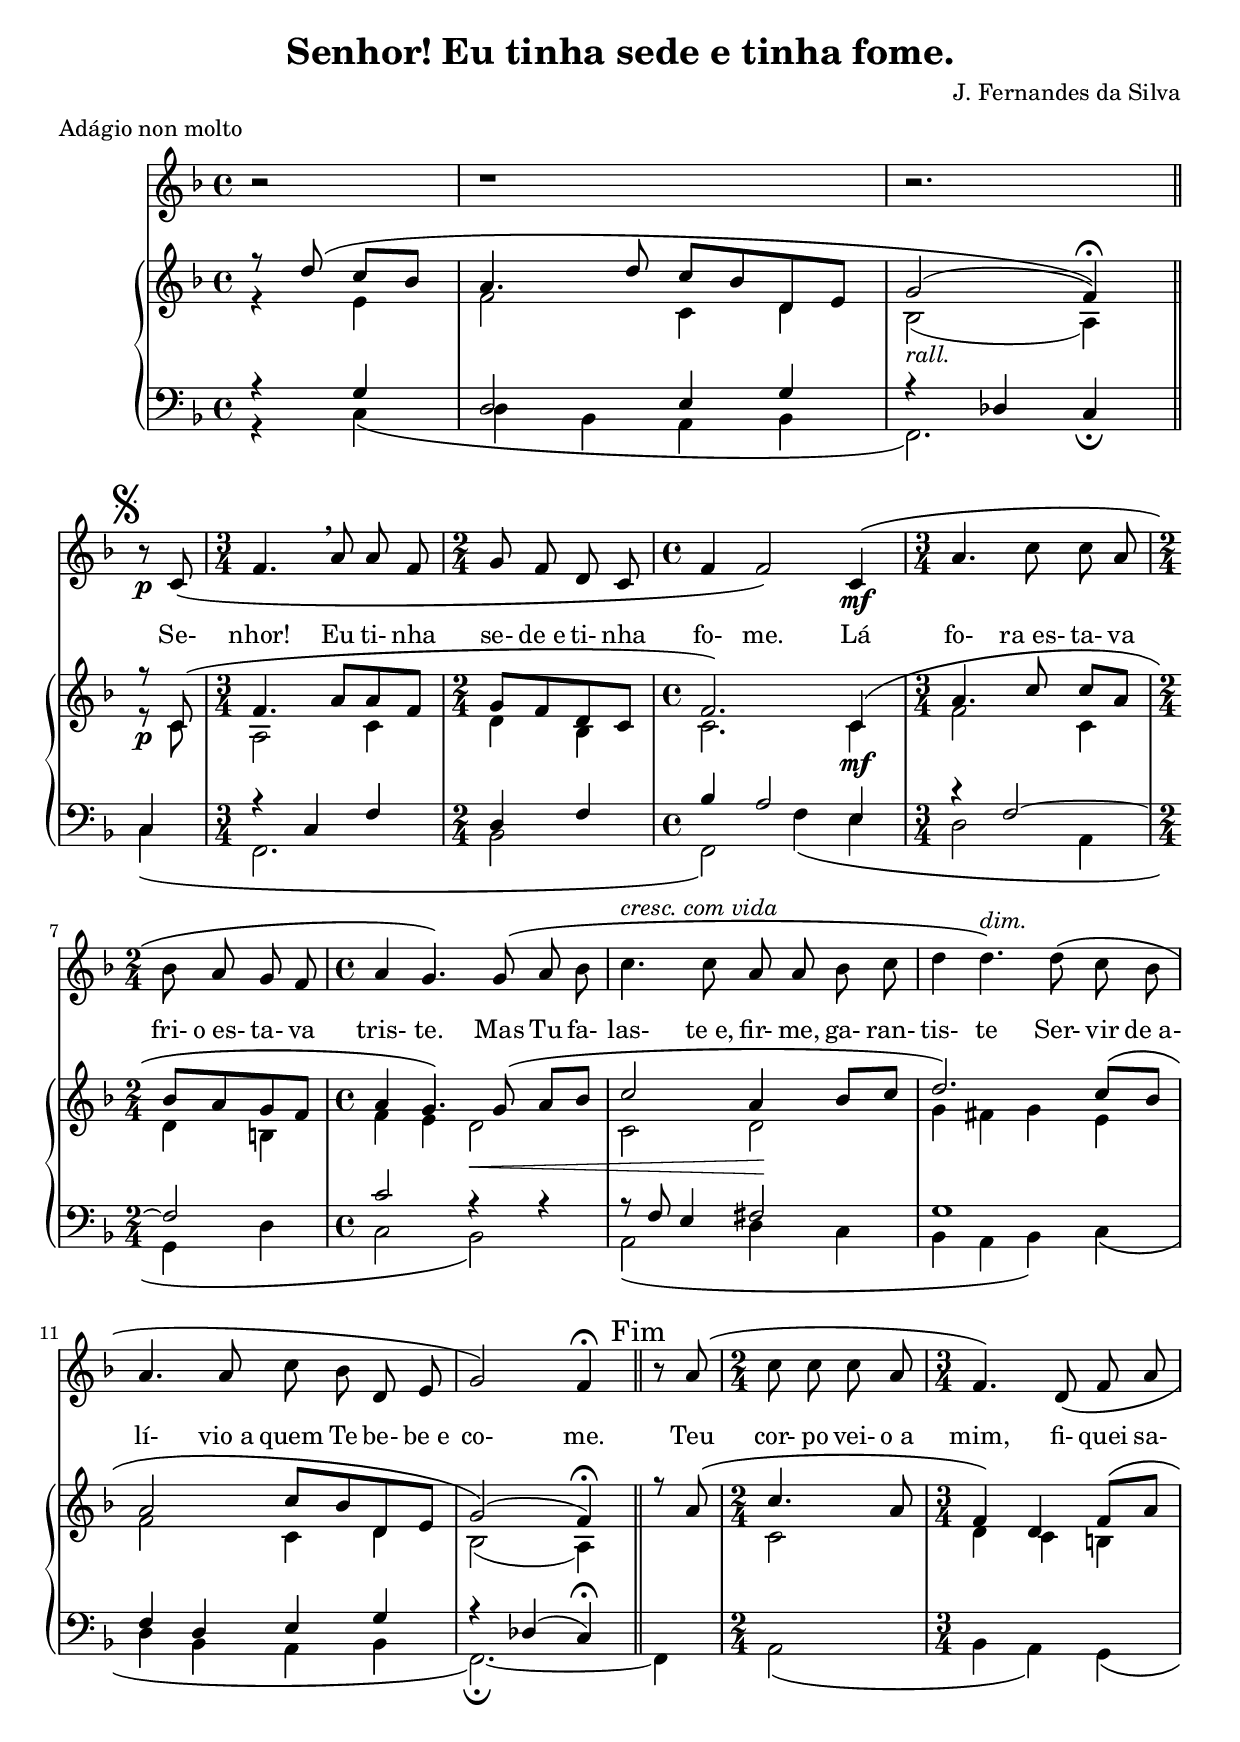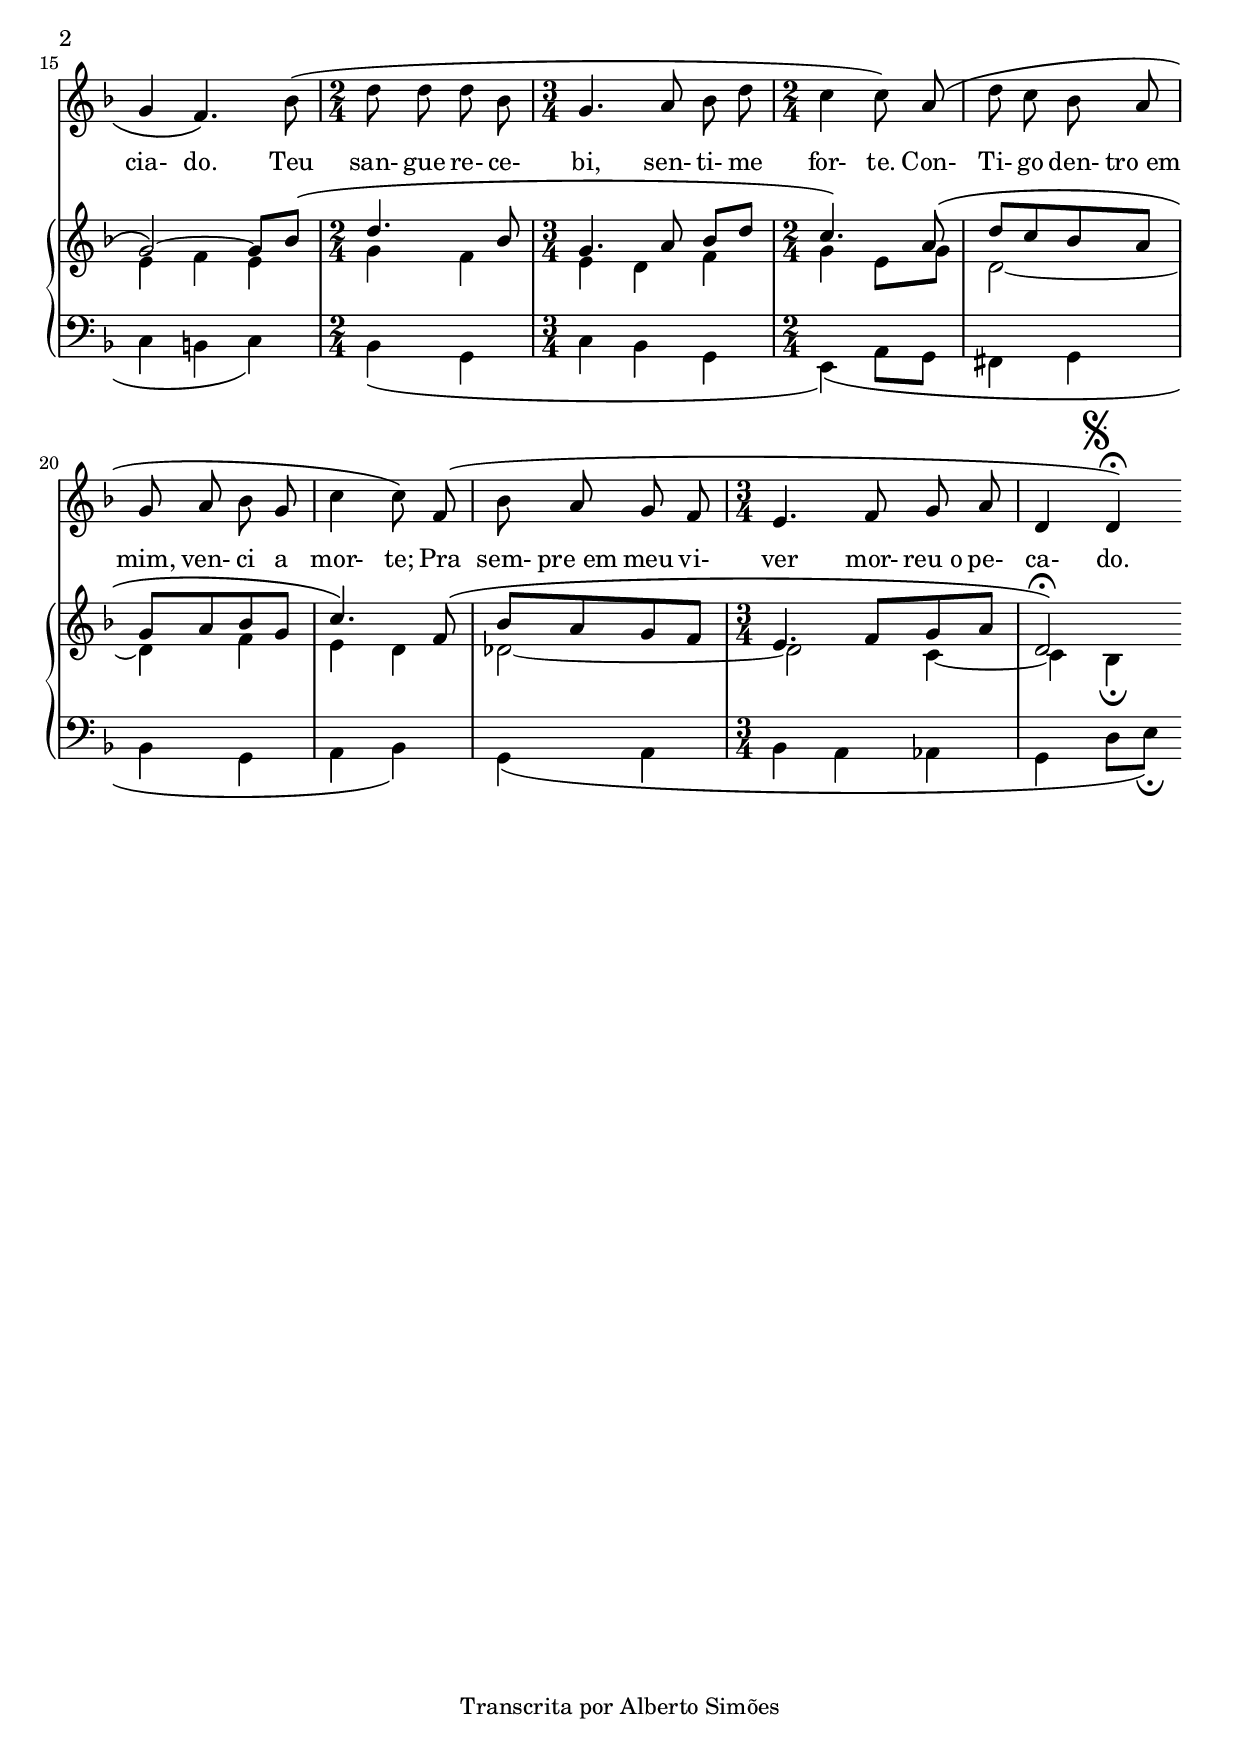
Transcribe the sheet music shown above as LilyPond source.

\version "2.14.0"

\header {
  title = "Senhor! Eu tinha sede e tinha fome."
  composer = "J. Fernandes da Silva"
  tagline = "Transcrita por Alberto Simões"

  ocasioes = "comunhao"
  seccao   = "comunhao"

  meter = "Adágio non molto"
}

%%%% Revista 4

global = {
  \key f \major
  \time 4/4
}

melody = \relative c' {
  \autoBeamOff
  \global
  \clef treble

  \partial 4*2 r2
  r1
  r2. \bar "||"\break \mark \markup { \musicglyph #"scripts.segno" } r8_\p c\(

  \time 3/8
  f4. \breathe a8 a f
  \time 2/4
  g f d c
  \time 4/4
  f4 f2\) c4\(\mf
  \time 3/4
  a'4. c8 c a

  \time 2/4
  bes8 a g f
  \time 4/4
  a4 g4.\) g8\( a bes
  c4.^\markup{\italic{cresc. com vida}} c8 a a bes c
  d4 d4.\) ^\markup{\italic{dim.}}d8\( c bes

  a4. a8 c bes d, e
  g2\) f4\fermata \mark "Fim" \bar "|." r8 a\(
  \time 2/4
  c c c a
  \time 3/4
  f4.\) d8\( f a

  %% page 2

  g4 f4.\) bes8\(
  \time 2/4
  d d d bes
  \time 3/4
  g4. a8 bes d
  \time 2/4
  c4 c8\) a\(
  d c bes a

  g a bes g
  c4 c8\) f,\(
  bes a g f
  \time 3/4
  e4. f8 g a
  d,4   \mark \markup { \musicglyph #"scripts.segno" } d\)\fermata

}

text = \lyricmode {
  Se- nhor!
  Eu ti- nha se- de_e ti- nha fo- me.
  Lá fo- ra_es- ta- va fri- o_es- ta- va tris- te.
  Mas Tu fa- las- te_e, fir- me, ga- ran- tis- te
  Ser- vir de_a- lí- vio_a quem Te be- be_e co- me.

  Teu cor- po vei- o_a mim, fi- quei sa- cia- do.
  Teu san- gue re- ce- bi, sen- ti- me for- te.
  Con- Ti- go den- tro_em mim, ven- ci a mor- te;
  Pra sem- pre_em meu vi- ver mor- reu_o pe- ca- do.
}

upperA = \relative c'' {
  \partial 4*2 r8 d8\( c[ bes]
  a4. d8 c[ bes d, e] g2( f4)\)\fermata r8 c\(
  \time 3/4
  f4. a8[ a f]
  \time 2/4
  g8[ f d c]
  \time 4/4
  f2.\) c4\(
  \time 3/4
  a'4. c8 c[ a]

  \time 2/4
  bes8[ a g f]
  \time 4/4
  a4 g4.\) g8\( a[ bes]
  c2 a4 bes8[ c]
  d2.\) c8[\( bes]
  
  a2 c8[ bes d, e]
  g2\)( f4)\fermata \bar "||" r8 a\(
  \time 2/4
  c4. a8
  \time 3/4
  f4\) d f8[\( a]

  %% page 2 

  g2\)~ g8[ bes]\(
  \time 2/4
  d4. bes8
  \time 3/4
  g4. a8 bes[ d]
  \time 2/4
  c4.\) a8\(
  d[ c bes a]
  g[ a bes g]
  c4.\) f,8\(
  bes[ a g f]
  \time 3/4
  e4. f8[ g a]
  d,2\)\fermata
}

upperB = \relative c' {
  \partial 4*2 r4 e
  f2 c4 d
  bes2(_\markup{\italic{rall.}} a4) r8_\p c
  \time 3/4
  a2 c4
  \time 2/4
  d bes
  \time 4/4
  c2. c4_\mf
  \time 3/4
  f2 c4

  \time 2/4
  d4 b
  \time 4/4
  f' e d2\<
  c d\!
  g4 fis g e
  f2 c4 d
  bes2( a4) \bar "||" s4 
  \time 2/4
  c2
  \time 3/4
  d4 c b

  %% page 2

  e4 f e
  \time 2/4
  g f
  \time 3/4
  e d f
  \time 2/4
  g e8[ g]
  d2 ~
  d4 f
  e d
  des2 ~
  \time 3/4
  des2 c4 ~
  c bes_\fermata
}

upper = {
  \global
  \clef treble
  << \upperA \\ \upperB >>
}

lowerA = \relative c' {
  \partial 4*2 r4 g
  d2 e4 g
  r4 des c_\fermata c
  \time 3/4
  r c f
  \time 2/4
  d f
  \time 4/4
  bes a2 e4
  \time 3/4
  r4 f2 ~

  \time 2/4
  f2
  \time 4/4
  c' r4 r
  r8 f,8 e4 fis2
  g1
  f4 d e g
  r4 des( c)\fermata \bar "||" s4
  \time 2/4 s2
  \time 3/4 s2.

  %% page 2

  s2. s2 s2. s2 s2
  s2 s2 s2 s2. s2
}

lowerB = \relative c {
  \partial 4*2 r4 c4\(
  d bes a bes
  f2.\) c'4\( 
  \time 3/4
  f,2.
  \time 2/4
  bes2
  \time 4/4
  f2\) f'4\( e
  \time 3/4
  d2 a4

  \time 2/4
  g4 d'
  \time 4/4
  c2 bes\)
  a\( d4 c
  bes a bes\) c\(

  d bes a bes
  f2._\fermata\) ~ f4
  \time 2/4
  a2\(
  \time 3/4
  bes4 a\) g\(

  %% page 2
  c4 b c\)
  \time 2/4
  bes\( g
  \time 3/4
  c bes g
  \time 2/4
  e4\)\( a8[ g]
  fis4 g
  bes g
  a bes\)
  g\( a
  \time 3/4
  bes a aes
  g d'8[ e] \)_\fermata
}

lower = {
  \global
  \clef bass
  << \lowerA \\ \lowerB >>
}

\score {
  <<
    \new Voice = "mel" \melody
    \new PianoStaff <<
      \new Staff = "upper" \upper
      \new Staff = "lower" \lower
    >>
    \new Lyrics \with { alignAboveContext = "upper" }
                { \lyricsto "mel" \text}
  >>
  \layout {
    \context {
      \Staff \RemoveEmptyStaves       
      % \override VerticalAxisGroup #'remove-first = ##t
    }
  }
  \midi {
    \context {
      \Score
      tempoWholesPerMinute = #(ly:make-moment 60 4)
    }
  }
}


